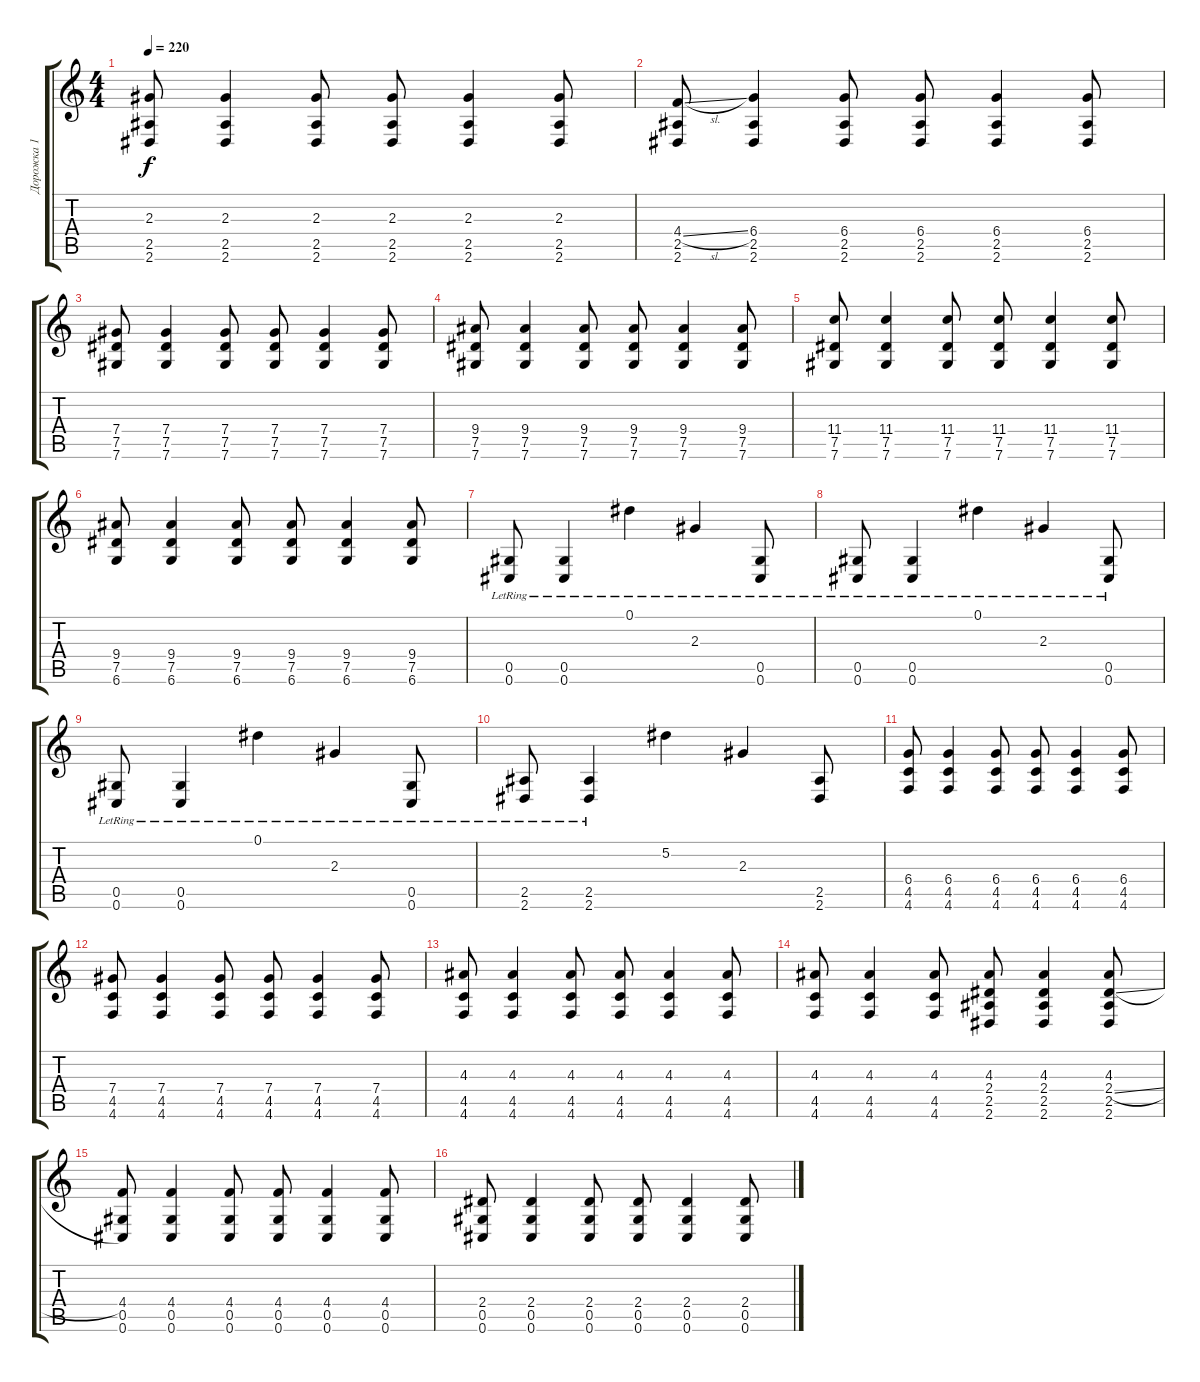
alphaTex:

\track ("Дорожка 1" "Дорожка 1") {instrument distortionguitar}
\staff {score tabs}
\tuning (Eb4 Bb3 Gb3 Db3 Ab2 Db2) {hide}
\ts (4 4)
\tempo 220
\clef g2
\ks c
(2.3 2.5 2.6).8{dy f} (2.3 2.5 2.6).4 (2.3 2.5 2.6).8 (2.3 2.5 2.6).8 (2.3 2.5 2.6).4 (2.3 2.5 2.6).8 |
(4.4{sl} 2.5 2.6).8 (6.4 2.5 2.6).4 (6.4 2.5 2.6).8 (6.4 2.5 2.6).8 (6.4 2.5 2.6).4 (6.4 2.5 2.6).8 |
(7.4 7.5 7.6).8 (7.4 7.5 7.6).4 (7.4 7.5 7.6).8 (7.4 7.5 7.6).8 (7.4 7.5 7.6).4 (7.4 7.5 7.6).8 |
(9.4 7.5 7.6).8 (9.4 7.5 7.6).4 (9.4 7.5 7.6).8 (9.4 7.5 7.6).8 (9.4 7.5 7.6).4 (9.4 7.5 7.6).8 |
(11.4 7.5 7.6).8 (11.4 7.5 7.6).4 (11.4 7.5 7.6).8 (11.4 7.5 7.6).8 (11.4 7.5 7.6).4 (11.4 7.5 7.6).8 |
(9.4 7.5 6.6).8 (9.4 7.5 6.6).4 (9.4 7.5 6.6).8 (9.4 7.5 6.6).8 (9.4 7.5 6.6).4 (9.4 7.5 6.6).8 |
(0.5{lr} 0.6{lr}).8 (0.5{lr} 0.6{lr}).4 0.1{lr}.4 2.3{lr}.4 (0.5{lr} 0.6{lr}).8 |
(0.5{lr} 0.6{lr}).8 (0.5{lr} 0.6{lr}).4 0.1{lr}.4 2.3{lr}.4 (0.5{lr} 0.6{lr}).8 |
(0.5{lr} 0.6{lr}).8 (0.5{lr} 0.6{lr}).4 0.1{lr}.4 2.3{lr}.4 (0.5{lr} 0.6{lr}).8 |
(2.5{lr} 2.6{lr}).8 (2.5{lr} 2.6{lr}).4 5.2.4 2.3.4 (2.5 2.6).8 |
(6.4 4.5 4.6).8 (6.4 4.5 4.6).4 (6.4 4.5 4.6).8 (6.4 4.5 4.6).8 (6.4 4.5 4.6).4 (6.4 4.5 4.6).8 |
(7.4 4.5 4.6).8 (7.4 4.5 4.6).4 (7.4 4.5 4.6).8 (7.4 4.5 4.6).8 (7.4 4.5 4.6).4 (7.4 4.5 4.6).8 |
(4.3 4.5 4.6).8 (4.3 4.5 4.6).4 (4.3 4.5 4.6).8 (4.3 4.5 4.6).8 (4.3 4.5 4.6).4 (4.3 4.5 4.6).8 |
(4.3 4.5 4.6).8 (4.3 4.5 4.6).4 (4.3 4.5 4.6).8 (4.3 2.4 2.5 2.6).8 (4.3 2.4 2.5 2.6).4 (4.3 2.4{sl} 2.5 2.6).8 |
(4.4 0.5 0.6).8 (4.4 0.5 0.6).4 (4.4 0.5 0.6).8 (4.4 0.5 0.6).8 (4.4 0.5 0.6).4 (4.4 0.5 0.6).8 |
(2.4 0.5 0.6).8 (2.4 0.5 0.6).4 (2.4 0.5 0.6).8 (2.4 0.5 0.6).8 (2.4 0.5 0.6).4 (2.4 0.5 0.6).8
